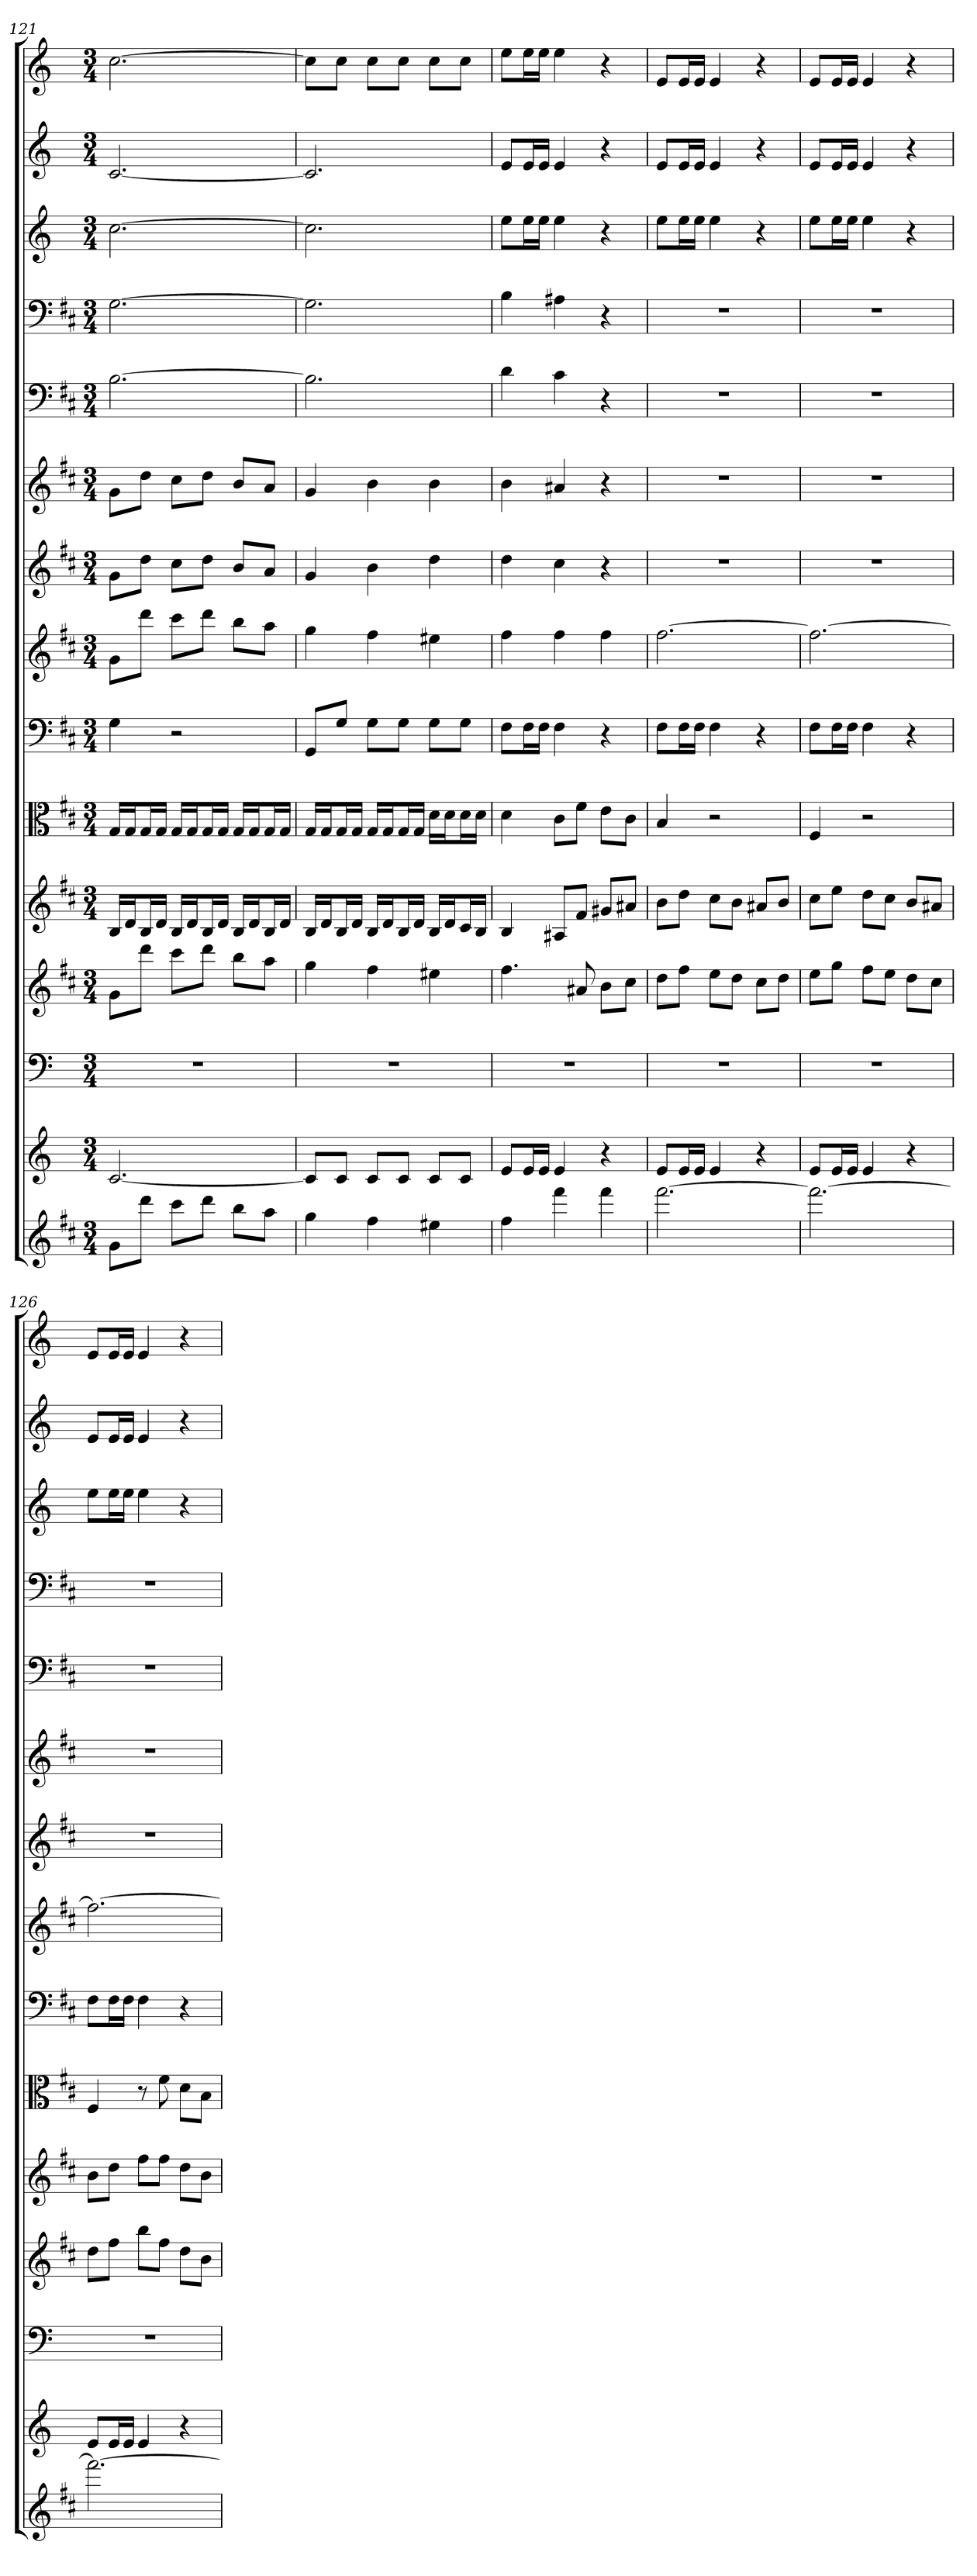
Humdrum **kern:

**kern	**kern	**kern	**kern	**kern	**kern	**kern	**kern	**kern	**kern	**kern	**kern	**kern	**kern	**kern
*part15	*part14	*part13	*part12	*part11	*part10	*part9	*part8	*part7	*part6	*part5	*part4	*part3	*part2	*part1
*staff15	*staff14	*staff13	*staff12	*staff11	*staff10	*staff9	*staff8	*staff7	*staff6	*staff5	*staff4	*staff3	*staff2	*staff1
*	*	*clefF4	*	*	*clefC3	*clefF4	*	*	*	*clefF4	*clefF4	*	*	*
*k[f#c#]	*k[]	*k[]	*k[f#c#]	*k[f#c#]	*k[f#c#]	*k[f#c#]	*k[f#c#]	*k[f#c#]	*k[f#c#]	*k[f#c#]	*k[f#c#]	*k[]	*k[]	*k[]
*M3/4	*M3/4	*M3/4	*M3/4	*M3/4	*M3/4	*M3/4	*M3/4	*M3/4	*M3/4	*M3/4	*M3/4	*M3/4	*M3/4	*M3/4
=121	=121	=121	=121	=121	=121	=121	=121	=121	=121	=121	=121	=121	=121	=121
8gL	[2.c	2.r	8gL	16BLL	16G/LL	4G	8gL	8gL	8gL	[2.B	[2.G	[2.cc	[2.c	[2.cc
.	.	.	.	16dJ	16G/J	.	.	.	.	.	.	.	.	.
8dddJ	.	.	8dddJ	16BL	16G/L	.	8dddJ	8ddJ	8ddJ	.	.	.	.	.
.	.	.	.	16dJJ	16G/JJ	.	.	.	.	.	.	.	.	.
8ccc#L	.	.	8ccc#L	16BLL	16G/LL	2r	8ccc#L	8cc#L	8cc#L	.	.	.	.	.
.	.	.	.	16dJ	16G/J	.	.	.	.	.	.	.	.	.
8dddJ	.	.	8dddJ	16BL	16G/L	.	8dddJ	8ddJ	8ddJ	.	.	.	.	.
.	.	.	.	16dJJ	16G/JJ	.	.	.	.	.	.	.	.	.
8bbL	.	.	8bbL	16BLL	16G/LL	.	8bbL	8bL	8bL	.	.	.	.	.
.	.	.	.	16dJ	16G/J	.	.	.	.	.	.	.	.	.
8aaJ	.	.	8aaJ	16BL	16G/L	.	8aaJ	8aJ	8aJ	.	.	.	.	.
.	.	.	.	16dJJ	16G/JJ	.	.	.	.	.	.	.	.	.
=122	=122	=122	=122	=122	=122	=122	=122	=122	=122	=122	=122	=122	=122	=122
4gg	8cL]	2.r	4gg	16BLL	16G/LL	8GG/L	4gg	4g	4g	2.B]	2.G]	2.cc]	2.c]	8ccL]
.	.	.	.	16dJ	16G/J	.	.	.	.	.	.	.	.	.
.	8cJ	.	.	16BL	16G/L	8G/J	.	.	.	.	.	.	.	8ccJ
.	.	.	.	16dJJ	16G/JJ	.	.	.	.	.	.	.	.	.
4ff#	8cL	.	4ff#	16BLL	16G/LL	8G\L	4ff#	4b	4b	.	.	.	.	8ccL
.	.	.	.	16dJ	16G/J	.	.	.	.	.	.	.	.	.
.	8cJ	.	.	16BL	16G/L	8G\J	.	.	.	.	.	.	.	8ccJ
.	.	.	.	16dJJ	16G/JJ	.	.	.	.	.	.	.	.	.
4ee#X	8cL	.	4ee#X	16BLL	16d\LL	8G\L	4ee#X	4dd	4b	.	.	.	.	8ccL
.	.	.	.	16dJ	16d\J	.	.	.	.	.	.	.	.	.
.	8cJ	.	.	16c#L	16d\L	8G\J	.	.	.	.	.	.	.	8ccJ
.	.	.	.	16BJJ	16d\JJ	.	.	.	.	.	.	.	.	.
=123	=123	=123	=123	=123	=123	=123	=123	=123	=123	=123	=123	=123	=123	=123
4ff#	8eL	2.r	4.ff#	4B	4d	8F#\L	4ff#	4dd	4b	4d	4B	8eeL	8eL	8eeL
.	16eL	.	.	.	.	16F#\L	.	.	.	.	.	16eeL	16eL	16eeL
.	16eJJ	.	.	.	.	16F#\JJ	.	.	.	.	.	16eeJJ	16eJJ	16eeJJ
4fff#	4e	.	.	8A#XL	8c#\L	4F#	4ff#	4cc#	4a#X	4c#	4A#X	4ee	4e	4ee
.	.	.	8a#X	8f#J	8f#\J	.	.	.	.	.	.	.	.	.
4fff#	4r	.	8bL	8g#XL	8e\L	4r	4ff#	4r	4r	4r	4r	4r	4r	4r
.	.	.	8cc#J	8a#XJ	8c#\J	.	.	.	.	.	.	.	.	.
=124	=124	=124	=124	=124	=124	=124	=124	=124	=124	=124	=124	=124	=124	=124
[2.fff#	8eL	2.r	8ddL	8bL	4B	8F#\L	[2.ff#	2.r	2.r	2.r	2.r	8eeL	8eL	8eL
.	16eL	.	8ff#J	8ddJ	.	16F#\L	.	.	.	.	.	16eeL	16eL	16eL
.	16eJJ	.	.	.	.	16F#\JJ	.	.	.	.	.	16eeJJ	16eJJ	16eJJ
.	4e	.	8eeL	8cc#L	2r	4F#	.	.	.	.	.	4ee	4e	4e
.	.	.	8ddJ	8bJ	.	.	.	.	.	.	.	.	.	.
.	4r	.	8cc#L	8a#XL	.	4r	.	.	.	.	.	4r	4r	4r
.	.	.	8ddJ	8bJ	.	.	.	.	.	.	.	.	.	.
=125	=125	=125	=125	=125	=125	=125	=125	=125	=125	=125	=125	=125	=125	=125
2.fff#_	8eL	2.r	8eeL	8cc#L	4F#	8F#\L	2.ff#_	2.r	2.r	2.r	2.r	8eeL	8eL	8eL
.	16eL	.	8ggJ	8eeJ	.	16F#\L	.	.	.	.	.	16eeL	16eL	16eL
.	16eJJ	.	.	.	.	16F#\JJ	.	.	.	.	.	16eeJJ	16eJJ	16eJJ
.	4e	.	8ff#L	8ddL	2r	4F#	.	.	.	.	.	4ee	4e	4e
.	.	.	8eeJ	8cc#J	.	.	.	.	.	.	.	.	.	.
.	4r	.	8ddL	8bL	.	4r	.	.	.	.	.	4r	4r	4r
.	.	.	8cc#J	8a#XJ	.	.	.	.	.	.	.	.	.	.
=126	=126	=126	=126	=126	=126	=126	=126	=126	=126	=126	=126	=126	=126	=126
2.fff#_	8eL	2.r	8ddL	8bL	4F#	8F#\L	2.ff#_	2.r	2.r	2.r	2.r	8eeL	8eL	8eL
.	16eL	.	8ff#J	8ddJ	.	16F#\L	.	.	.	.	.	16eeL	16eL	16eL
.	16eJJ	.	.	.	.	16F#\JJ	.	.	.	.	.	16eeJJ	16eJJ	16eJJ
.	4e	.	8bbL	8ff#L	8r	4F#	.	.	.	.	.	4ee	4e	4e
.	.	.	8ff#J	8ff#J	8f#	.	.	.	.	.	.	.	.	.
.	4r	.	8ddL	8ddL	8d\L	4r	.	.	.	.	.	4r	4r	4r
.	.	.	8bJ	8bJ	8B\J	.	.	.	.	.	.	.	.	.
=	=	=	=	=	=	=	=	=	=	=	=	=	=	=
*-	*-	*-	*-	*-	*-	*-	*-	*-	*-	*-	*-	*-	*-	*-
